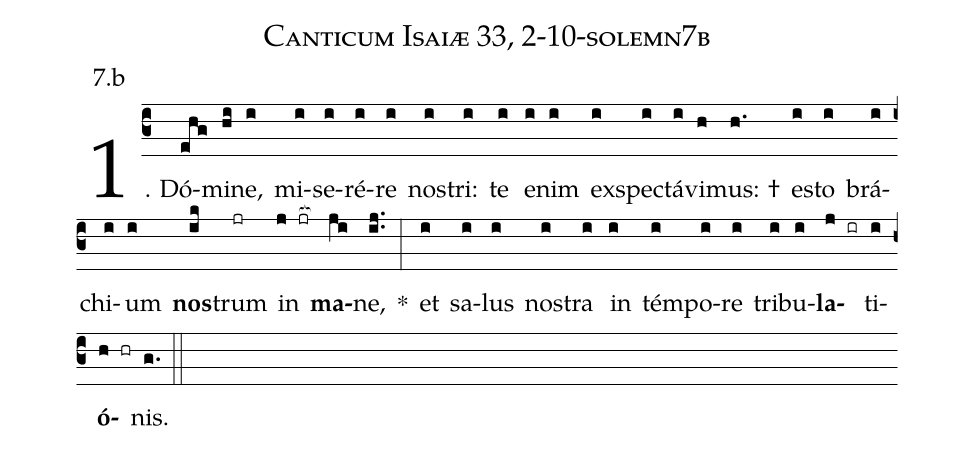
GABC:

name: Canticum Isaiæ 33, 2-10-solemn7b;
annotation: 7.b;
%%
(c3)1. Dó(ehg)mi(hi)ne,(i) mi(i)se(i)ré(i)re(i) nos(i)tri:(i) te(i) e(i)nim(i) ex(i)spec(i)tá(i)vi(h)mus: †(h.) es(i)to(i) brá(i)chi(i)um(i) <b>nos</b>(ik)trum(jr) in(j jr[ocb:1{]) <b>ma</b>(ji[ocb:0}])ne,(ij..) *(:) et(i) sa(i)lus(i) nos(i)tra(i) in(i) tém(i)po(i)re(i) tri(i)bu(i)<b>la</b>(j ir)ti(i)<b>ó</b>(h hr)nis.(g.) (::)
